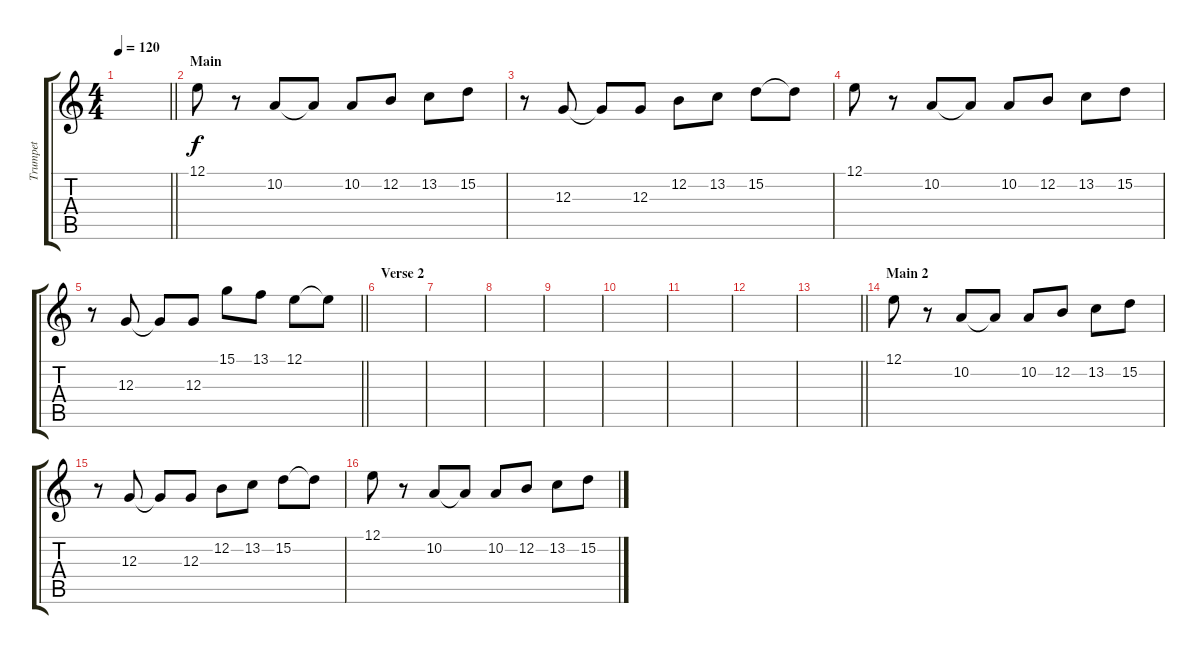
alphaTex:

\track ("Trumpet" "Trumpet") {instrument trumpet}
\staff {score tabs}
\tuning (E4 B3 G3 D3 A2 E2) {hide}
\ts (4 4)
\tempo 120
\clef g2
\barLineRight lightlight
\ks c
|
\section ("" "Main")
12.1.8 r.8 10.2.8 10.2{t}.8 10.2.8 12.2.8 13.2.8 15.2.8 |
r.8 12.3.8 12.3{t}.8 12.3.8 12.2.8 13.2.8 15.2.8 15.2{t}.8 |
12.1.8 r.8 10.2.8 10.2{t}.8 10.2.8 12.2.8 13.2.8 15.2.8 |
\barLineRight lightlight
r.8 12.3.8 12.3{t}.8 12.3.8 15.1.8 13.1.8 12.1.8 12.1{t}.8 |
\section ("" "Verse 2")
|
|
|
|
|
|
|
\barLineRight lightlight
|
\section ("" "Main 2")
12.1.8 r.8 10.2.8 10.2{t}.8 10.2.8 12.2.8 13.2.8 15.2.8 |
r.8 12.3.8 12.3{t}.8 12.3.8 12.2.8 13.2.8 15.2.8 15.2{t}.8 |
12.1.8 r.8 10.2.8 10.2{t}.8 10.2.8 12.2.8 13.2.8 15.2.8
